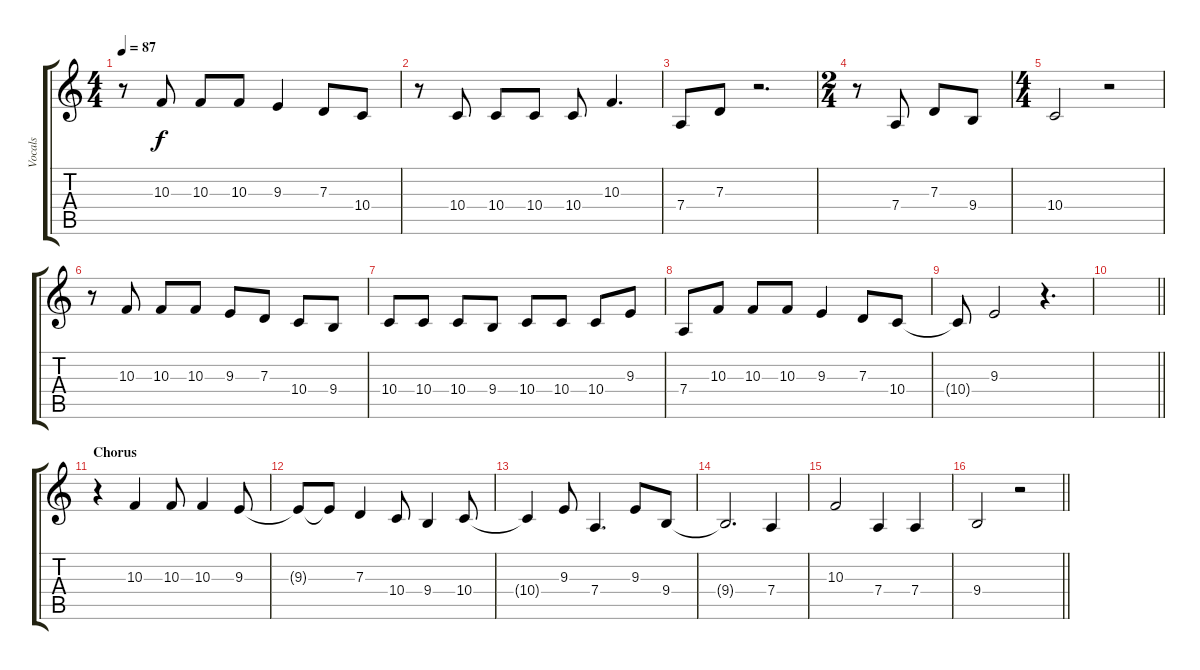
\track ("Vocals" "Vocals") {instrument fx5brightness}
\staff {score tabs}
\tuning (E4 B3 G3 D3 A2 E2) {hide}
\ts (4 4)
\tempo 87
\clef g2
\ks c
r.8{dy f} 10.3.8 10.3.8 10.3.8 9.3.4 7.3.8 10.4.8 |
r.8 10.4.8 10.4.8 10.4.8 10.4.8 10.3.4{d} |
7.4.8 7.3.8 r.2{d} |
\ts (2 4)
r.8 7.4.8 7.3.8 9.4.8 |
\ts (4 4)
10.4.2 r.2 |
r.8 10.3.8 10.3.8 10.3.8 9.3.8 7.3.8 10.4.8 9.4.8 |
10.4.8 10.4.8 10.4.8 9.4.8 10.4.8 10.4.8 10.4.8 9.3.8 |
7.4.8 10.3.8 10.3.8 10.3.8 9.3.4 7.3.8 10.4.8 |
10.4{t}.8 9.3.2 r.4{d} |
\barLineRight lightlight
|
\section ("" "Chorus")
r.4 10.3.4 10.3.8 10.3.4 9.3.8 |
9.3{t}.8 9.3{t}.8 7.3.4 10.4.8 9.4.4 10.4.8 |
10.4{t}.4 9.3.8 7.4.4{d} 9.3.8 9.4.8 |
9.4{t}.2{d} 7.4.4 |
10.3.2 7.4.4 7.4.4 |
\barLineRight lightlight
9.4.2 r.2
